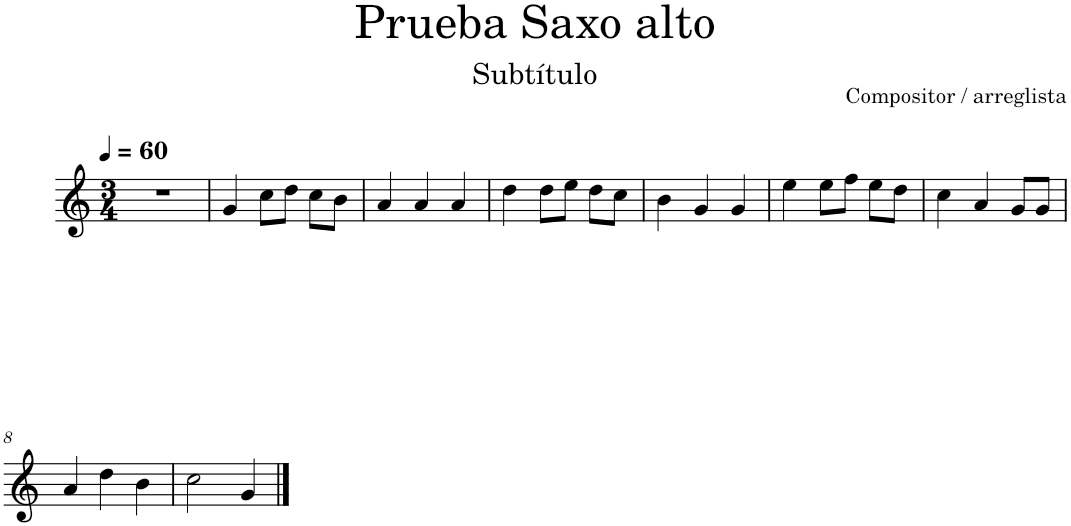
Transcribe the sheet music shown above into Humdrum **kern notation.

**kern
*part1
*staff1
*I"Saxofón Alto
*I'Sax. A.
*clefG2
*Trd5c9
*k[]
*M3/4
*MM60
=1
2.r
=2
4g/
8cc\L
8dd\J
8cc\L
8b\J
=3
4a/
4a/
4a/
=4
4dd\
8dd\L
8ee\J
8dd\L
8cc\J
=5
4b\
4g/
4g/
=6
4ee\
8ee\L
8ff\J
8ee\L
8dd\J
=7
4cc\
4a/
8g/L
8g/J
!!LO:LB:g=z
=8
4a/
4dd\
4b\
=9
2cc\
4g/
==
*-
